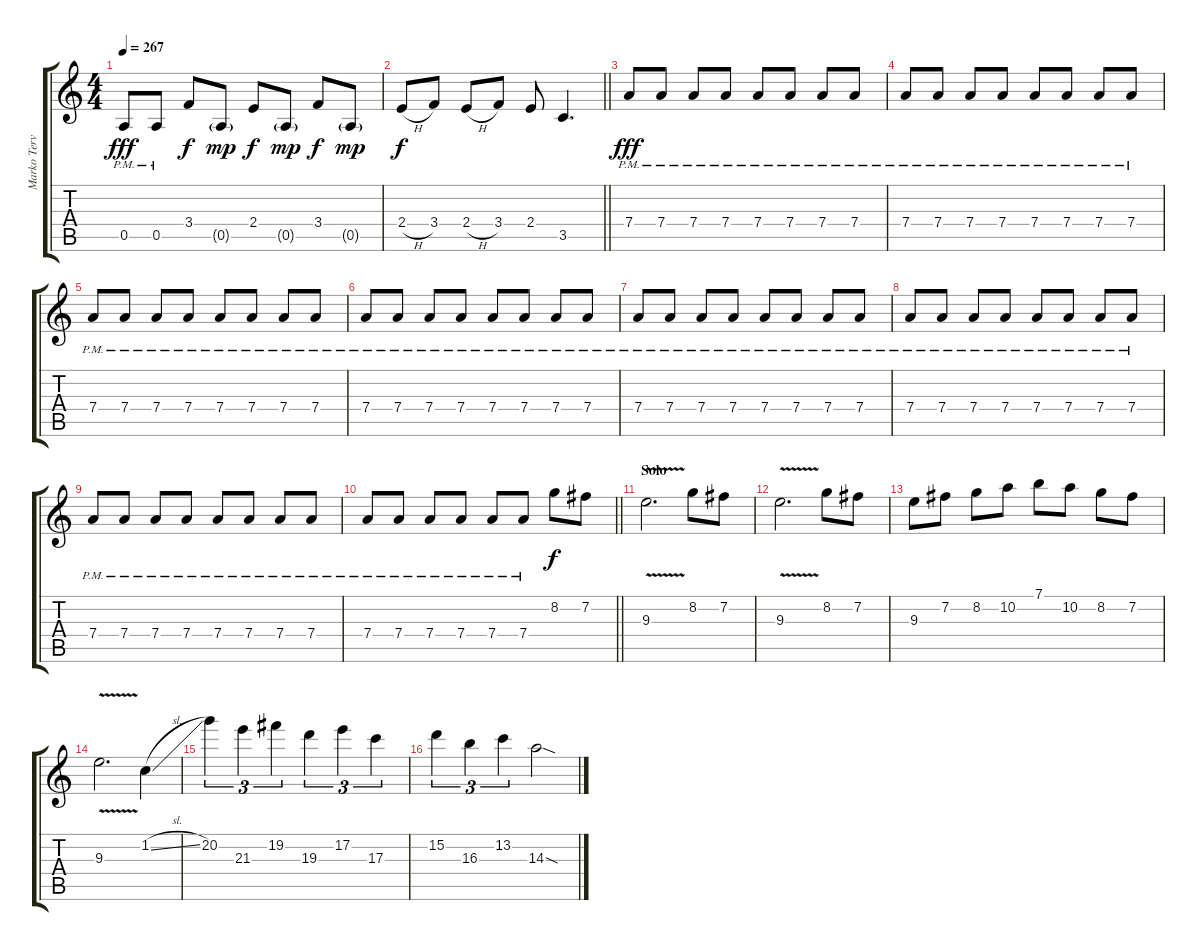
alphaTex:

\track ("Marko Tervonen" "Marko Terv") {instrument distortionguitar}
\staff {score tabs}
\tuning (E4 B3 G3 D3 A2 E2) {hide}
\ts (4 4)
\tempo 267
\clef g2
\ks c
0.5{pm}.8{dy fff} 0.5{pm}.8 3.4.8{dy f} 0.5{g}.8{dy mp} 2.4.8{dy f} 0.5{g}.8{dy mp} 3.4.8{dy f} 0.5{g}.8{dy mp} |
\barLineRight lightlight
2.4{h}.8{dy f} 3.4.8 2.4{h}.8 3.4.8 2.4.8 3.5.4{d} |
\section ("" "")
7.4{pm}.8{dy fff} 7.4{pm}.8 7.4{pm}.8 7.4{pm}.8 7.4{pm}.8 7.4{pm}.8 7.4{pm}.8 7.4{pm}.8 |
7.4{pm}.8 7.4{pm}.8 7.4{pm}.8 7.4{pm}.8 7.4{pm}.8 7.4{pm}.8 7.4{pm}.8 7.4{pm}.8 |
7.4{pm}.8 7.4{pm}.8 7.4{pm}.8 7.4{pm}.8 7.4{pm}.8 7.4{pm}.8 7.4{pm}.8 7.4{pm}.8 |
7.4{pm}.8 7.4{pm}.8 7.4{pm}.8 7.4{pm}.8 7.4{pm}.8 7.4{pm}.8 7.4{pm}.8 7.4{pm}.8 |
7.4{pm}.8 7.4{pm}.8 7.4{pm}.8 7.4{pm}.8 7.4{pm}.8 7.4{pm}.8 7.4{pm}.8 7.4{pm}.8 |
7.4{pm}.8 7.4{pm}.8 7.4{pm}.8 7.4{pm}.8 7.4{pm}.8 7.4{pm}.8 7.4{pm}.8 7.4{pm}.8 |
7.4{pm}.8 7.4{pm}.8 7.4{pm}.8 7.4{pm}.8 7.4{pm}.8 7.4{pm}.8 7.4{pm}.8 7.4{pm}.8 |
\barLineRight lightlight
7.4{pm}.8 7.4{pm}.8 7.4{pm}.8 7.4{pm}.8 7.4{pm}.8 7.4{pm}.8 8.2.8{dy f} 7.2.8 |
\section ("" "Solo")
9.3{v}.2{d} 8.2.8 7.2.8 |
9.3{v}.2{d} 8.2.8 7.2.8 |
9.3.8 7.2.8 8.2.8 10.2.8 7.1.8 10.2.8 8.2.8 7.2.8 |
9.3{v}.2{d} 1.2{sl}.4 |
20.2.4{tu (3 2)} 21.3.4{tu (3 2)} 19.2.4{tu (3 2)} 19.3.4{tu (3 2)} 17.2.4{tu (3 2)} 17.3.4{tu (3 2)} |
15.2.4{tu (3 2)} 16.3.4{tu (3 2)} 13.2.4{tu (3 2)} 14.3{sod}.2
